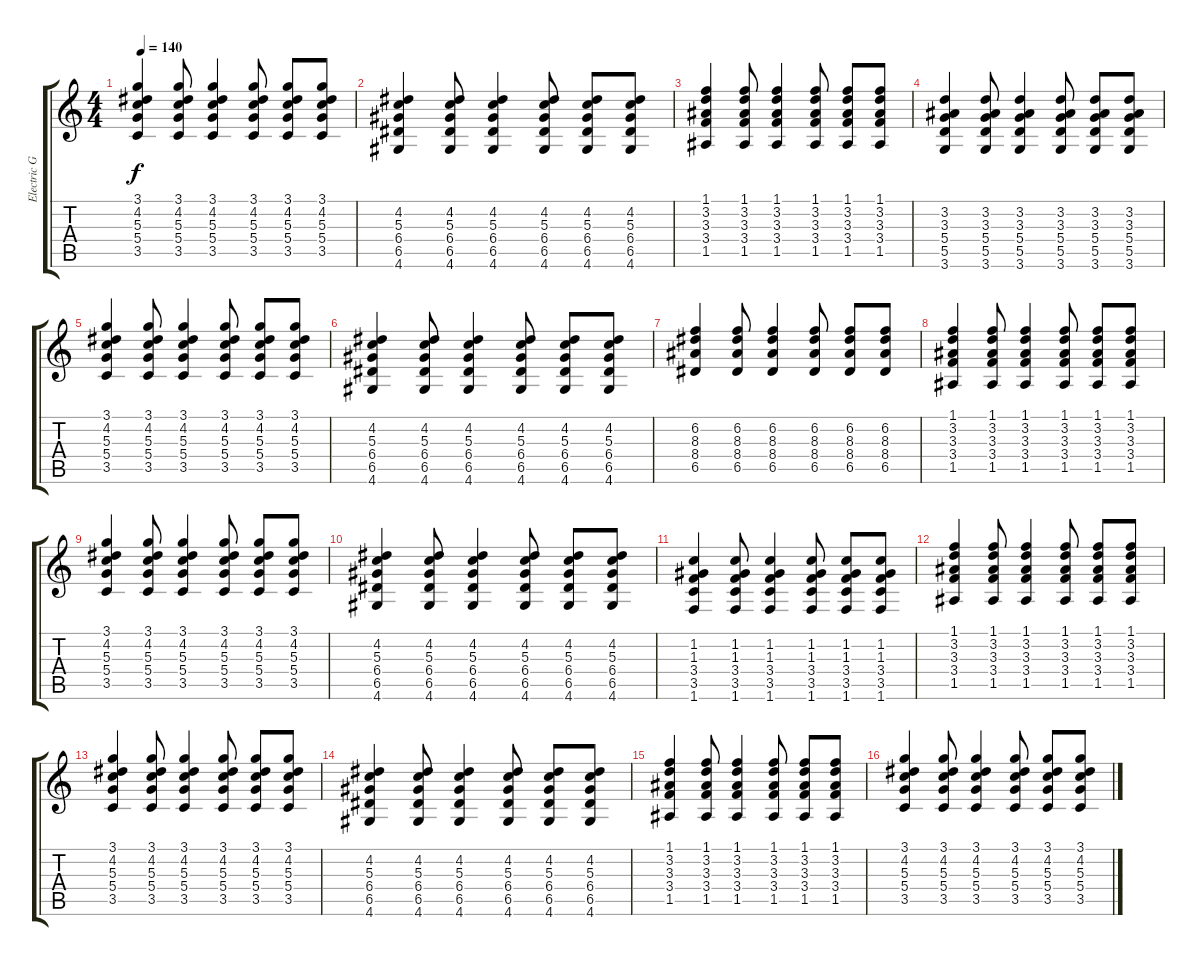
\track ("Electric Guitar" "Electric G") {instrument overdrivenguitar}
\staff {score tabs}
\tuning (E4 B3 G3 D3 A2 E2) {hide}
\ts (4 4)
\tempo 140
\clef g2
\ks c
(3.1 4.2 5.3 5.4 3.5).4{dy f} (3.1 4.2 5.3 5.4 3.5).8 (3.1 4.2 5.3 5.4 3.5).4 (3.1 4.2 5.3 5.4 3.5).8 (3.1 4.2 5.3 5.4 3.5).8 (3.1 4.2 5.3 5.4 3.5).8 |
(4.2 5.3 6.4 6.5 4.6).4 (4.2 5.3 6.4 6.5 4.6).8 (4.2 5.3 6.4 6.5 4.6).4 (4.2 5.3 6.4 6.5 4.6).8 (4.2 5.3 6.4 6.5 4.6).8 (4.2 5.3 6.4 6.5 4.6).8 |
(1.1 3.2 3.3 3.4 1.5).4 (1.1 3.2 3.3 3.4 1.5).8 (1.1 3.2 3.3 3.4 1.5).4 (1.1 3.2 3.3 3.4 1.5).8 (1.1 3.2 3.3 3.4 1.5).8 (1.1 3.2 3.3 3.4 1.5).8 |
(3.2 3.3 5.4 5.5 3.6).4 (3.2 3.3 5.4 5.5 3.6).8 (3.2 3.3 5.4 5.5 3.6).4 (3.2 3.3 5.4 5.5 3.6).8 (3.2 3.3 5.4 5.5 3.6).8 (3.2 3.3 5.4 5.5 3.6).8 |
(3.1 4.2 5.3 5.4 3.5).4 (3.1 4.2 5.3 5.4 3.5).8 (3.1 4.2 5.3 5.4 3.5).4 (3.1 4.2 5.3 5.4 3.5).8 (3.1 4.2 5.3 5.4 3.5).8 (3.1 4.2 5.3 5.4 3.5).8 |
(4.2 5.3 6.4 6.5 4.6).4 (4.2 5.3 6.4 6.5 4.6).8 (4.2 5.3 6.4 6.5 4.6).4 (4.2 5.3 6.4 6.5 4.6).8 (4.2 5.3 6.4 6.5 4.6).8 (4.2 5.3 6.4 6.5 4.6).8 |
(6.2 8.3 8.4 6.5).4 (6.2 8.3 8.4 6.5).8 (6.2 8.3 8.4 6.5).4 (6.2 8.3 8.4 6.5).8 (6.2 8.3 8.4 6.5).8 (6.2 8.3 8.4 6.5).8 |
(1.1 3.2 3.3 3.4 1.5).4 (1.1 3.2 3.3 3.4 1.5).8 (1.1 3.2 3.3 3.4 1.5).4 (1.1 3.2 3.3 3.4 1.5).8 (1.1 3.2 3.3 3.4 1.5).8 (1.1 3.2 3.3 3.4 1.5).8 |
(3.1 4.2 5.3 5.4 3.5).4 (3.1 4.2 5.3 5.4 3.5).8 (3.1 4.2 5.3 5.4 3.5).4 (3.1 4.2 5.3 5.4 3.5).8 (3.1 4.2 5.3 5.4 3.5).8 (3.1 4.2 5.3 5.4 3.5).8 |
(4.2 5.3 6.4 6.5 4.6).4 (4.2 5.3 6.4 6.5 4.6).8 (4.2 5.3 6.4 6.5 4.6).4 (4.2 5.3 6.4 6.5 4.6).8 (4.2 5.3 6.4 6.5 4.6).8 (4.2 5.3 6.4 6.5 4.6).8 |
(1.2 1.3 3.4 3.5 1.6).4 (1.2 1.3 3.4 3.5 1.6).8 (1.2 1.3 3.4 3.5 1.6).4 (1.2 1.3 3.4 3.5 1.6).8 (1.2 1.3 3.4 3.5 1.6).8 (1.2 1.3 3.4 3.5 1.6).8 |
(1.1 3.2 3.3 3.4 1.5).4 (1.1 3.2 3.3 3.4 1.5).8 (1.1 3.2 3.3 3.4 1.5).4 (1.1 3.2 3.3 3.4 1.5).8 (1.1 3.2 3.3 3.4 1.5).8 (1.1 3.2 3.3 3.4 1.5).8 |
(3.1 4.2 5.3 5.4 3.5).4 (3.1 4.2 5.3 5.4 3.5).8 (3.1 4.2 5.3 5.4 3.5).4 (3.1 4.2 5.3 5.4 3.5).8 (3.1 4.2 5.3 5.4 3.5).8 (3.1 4.2 5.3 5.4 3.5).8 |
(4.2 5.3 6.4 6.5 4.6).4 (4.2 5.3 6.4 6.5 4.6).8 (4.2 5.3 6.4 6.5 4.6).4 (4.2 5.3 6.4 6.5 4.6).8 (4.2 5.3 6.4 6.5 4.6).8 (4.2 5.3 6.4 6.5 4.6).8 |
(1.1 3.2 3.3 3.4 1.5).4 (1.1 3.2 3.3 3.4 1.5).8 (1.1 3.2 3.3 3.4 1.5).4 (1.1 3.2 3.3 3.4 1.5).8 (1.1 3.2 3.3 3.4 1.5).8 (1.1 3.2 3.3 3.4 1.5).8 |
(3.1 4.2 5.3 5.4 3.5).4 (3.1 4.2 5.3 5.4 3.5).8 (3.1 4.2 5.3 5.4 3.5).4 (3.1 4.2 5.3 5.4 3.5).8 (3.1 4.2 5.3 5.4 3.5).8 (3.1 4.2 5.3 5.4 3.5).8
